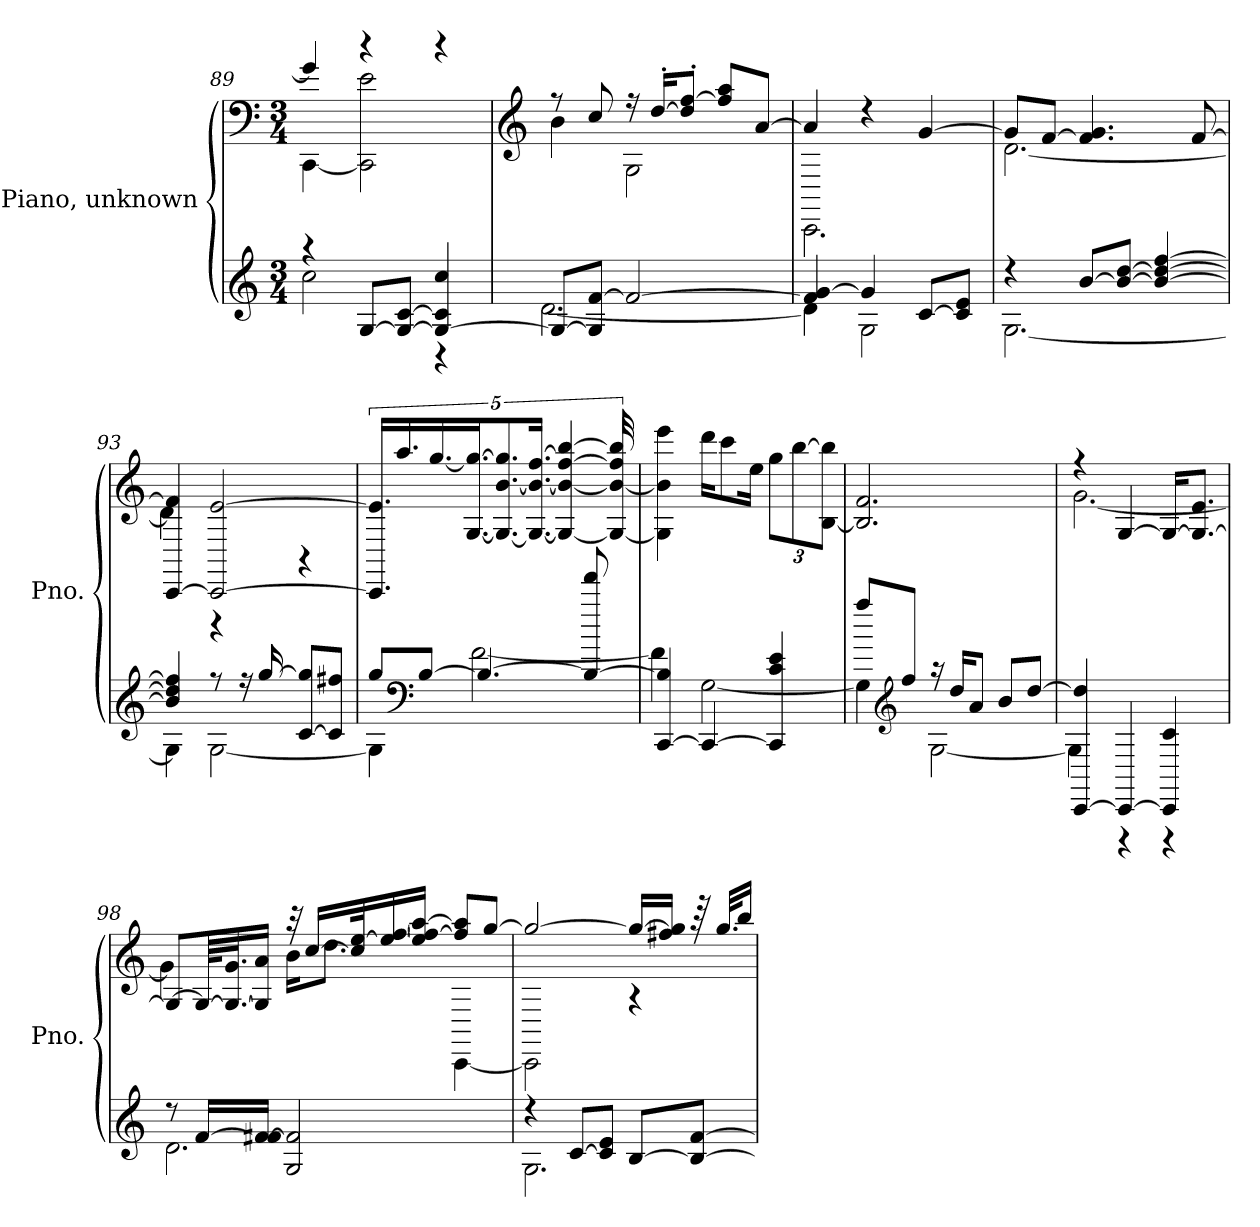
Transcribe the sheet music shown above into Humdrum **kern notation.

**kern	**kern
*part1	*part1
*staff2	*staff1
*I"Piano, unknown	*
*I'Pno.	*
*clefG2	*clefF4
*k[]	*k[]
*M3/4	*M3/4
=89	=89
*^	*^
4r	2cc\	4g/]	[4CC\
[8G/L	.	4r	2CC\] 2e\
8G/_ [8c/J	.	.	.
4G/_ 4c/] 4cc/	4r	4r	.
!!LO:LB:g=z	!!
=90	=90	=90	=90
*	*	*clefG2	*
8G/L_	[2.d\	8r	4b\
8G/] [8f/J	.	8cc/	.
2f/_	.	16r	2G\
.	.	[16dd'/KL	.
.	.	8dd/]' [8ff/'J	.
.	.	8ff/] 8aa/L	.
.	.	[8a/J	.
=91	=91	=91	=91
4f/] [4g/	4d\]	4a/]	2.CC\
4g/]	2G\	4r	.
[8c/L	.	[4g/	.
8c/] 8e/J	.	.	.
=92	=92	=92	=92
4r	[2.G\	8g/L]	[2.d\
.	.	[8f/J	.
[8b/L	.	4.f/] 4.g/	.
8b/_ [8dd/J	.	.	.
4b/_ 4dd/_ [4ff/	.	.	.
.	.	[8f/	.
=93	=93	=93	=93
4b/] 4dd/] 4ff/]	4G\]	[4CC/ 4f/]	4d\]
8r	[2G\	2CC/_ [2e/	4r
16r	.	.	.
[16gg/	.	.	.
[8c/ 8gg/]L	.	.	4r
8c/] 8ff#X/J	.	.	.
*	*	*v	*v
!!LO:LB:g=z
=94	=94	=94
8gg/L	4G\]	20.CC/] 20.e/]LL
.	.	20.aa/
*clefF4	*	*
[8B/J	.	.
.	.	[20.gg/
.	.	[20.G/ 20.gg/_J
4.B/_	[2f\	.
.	.	10.G/_ [10.b/ 10.gg/]
.	.	20.G/_ 20.b/_ [20.ff/Jk
.	.	5G/_ 5b/_ 5ff/_ [5bb/
8B/_ 8fff/	.	.
.	.	40G/_ 40b/_ 40ff/] 40bb/]
=95	=95	=95
[4CC/ 4B/]	4f\]	4G\] 4b\] 4eee\
4CC/_	[2G\	16ddd\KL
.	.	8ccc\
.	.	16ee\Jk
*	*	*Xbrackettup
4CC/] 4c/ 4e/	.	12gg\L
.	.	[12bb\
.	.	[12B\ 12bb\]J
=96	=96	=96
8aa/L	4G\]	2.B/] 2.f/
*clefG2	*	*
8ff/J	.	.
16r	[2G\	.
16dd/KL	.	.
8a/J	.	.
8b/L	.	.
[8dd/J	.	.
=97	=97	=97
*	*	*^
[4CC/ 4dd/]	4G\]	4r	[2.g\
4CC/_	4r	[4G/	.
4CC/] 4c/	4r	16G/KL_	.
.	.	8.G/_ 8.e/J	.
!!LO:PB:g=z	!!
=98	=98	=98	=98
8r	2.d\	8G/L_	4g\]
[16f/LL	.	64G/KLL_	.
.	.	32.G/_ 32.g/J	.
16f/_ 16f#X/JJ	.	16G/] 16a/JJ	.
2G/ 2f/]	.	32r	16b\KL
.	.	[16cc/LL	.
.	.	.	8.dd\J
.	.	32cc/] [32ee/K	.
.	.	16ee/_ [16ff/	.
.	.	16ee/] 16ff/_ [16aa/JJ	.
.	.	8ff/] 8aa/]L	[4CC\
.	.	[8gg/J	.
=99	=99	=99	=99
4r	2.G\	2gg/_	2CC\]
[8c/L	.	.	.
8c/] 8e/J	.	.	.
[8B/L	.	16gg/LL_	4r
.	.	16ff#X/ 16gg/]JJ	.
8B/_ [8f/J	.	64r	.
.	.	32.gg/KLL	.
.	.	16bb/JJ	.
*v	*v	*	*
*	*v	*v
=	=
*-	*-
